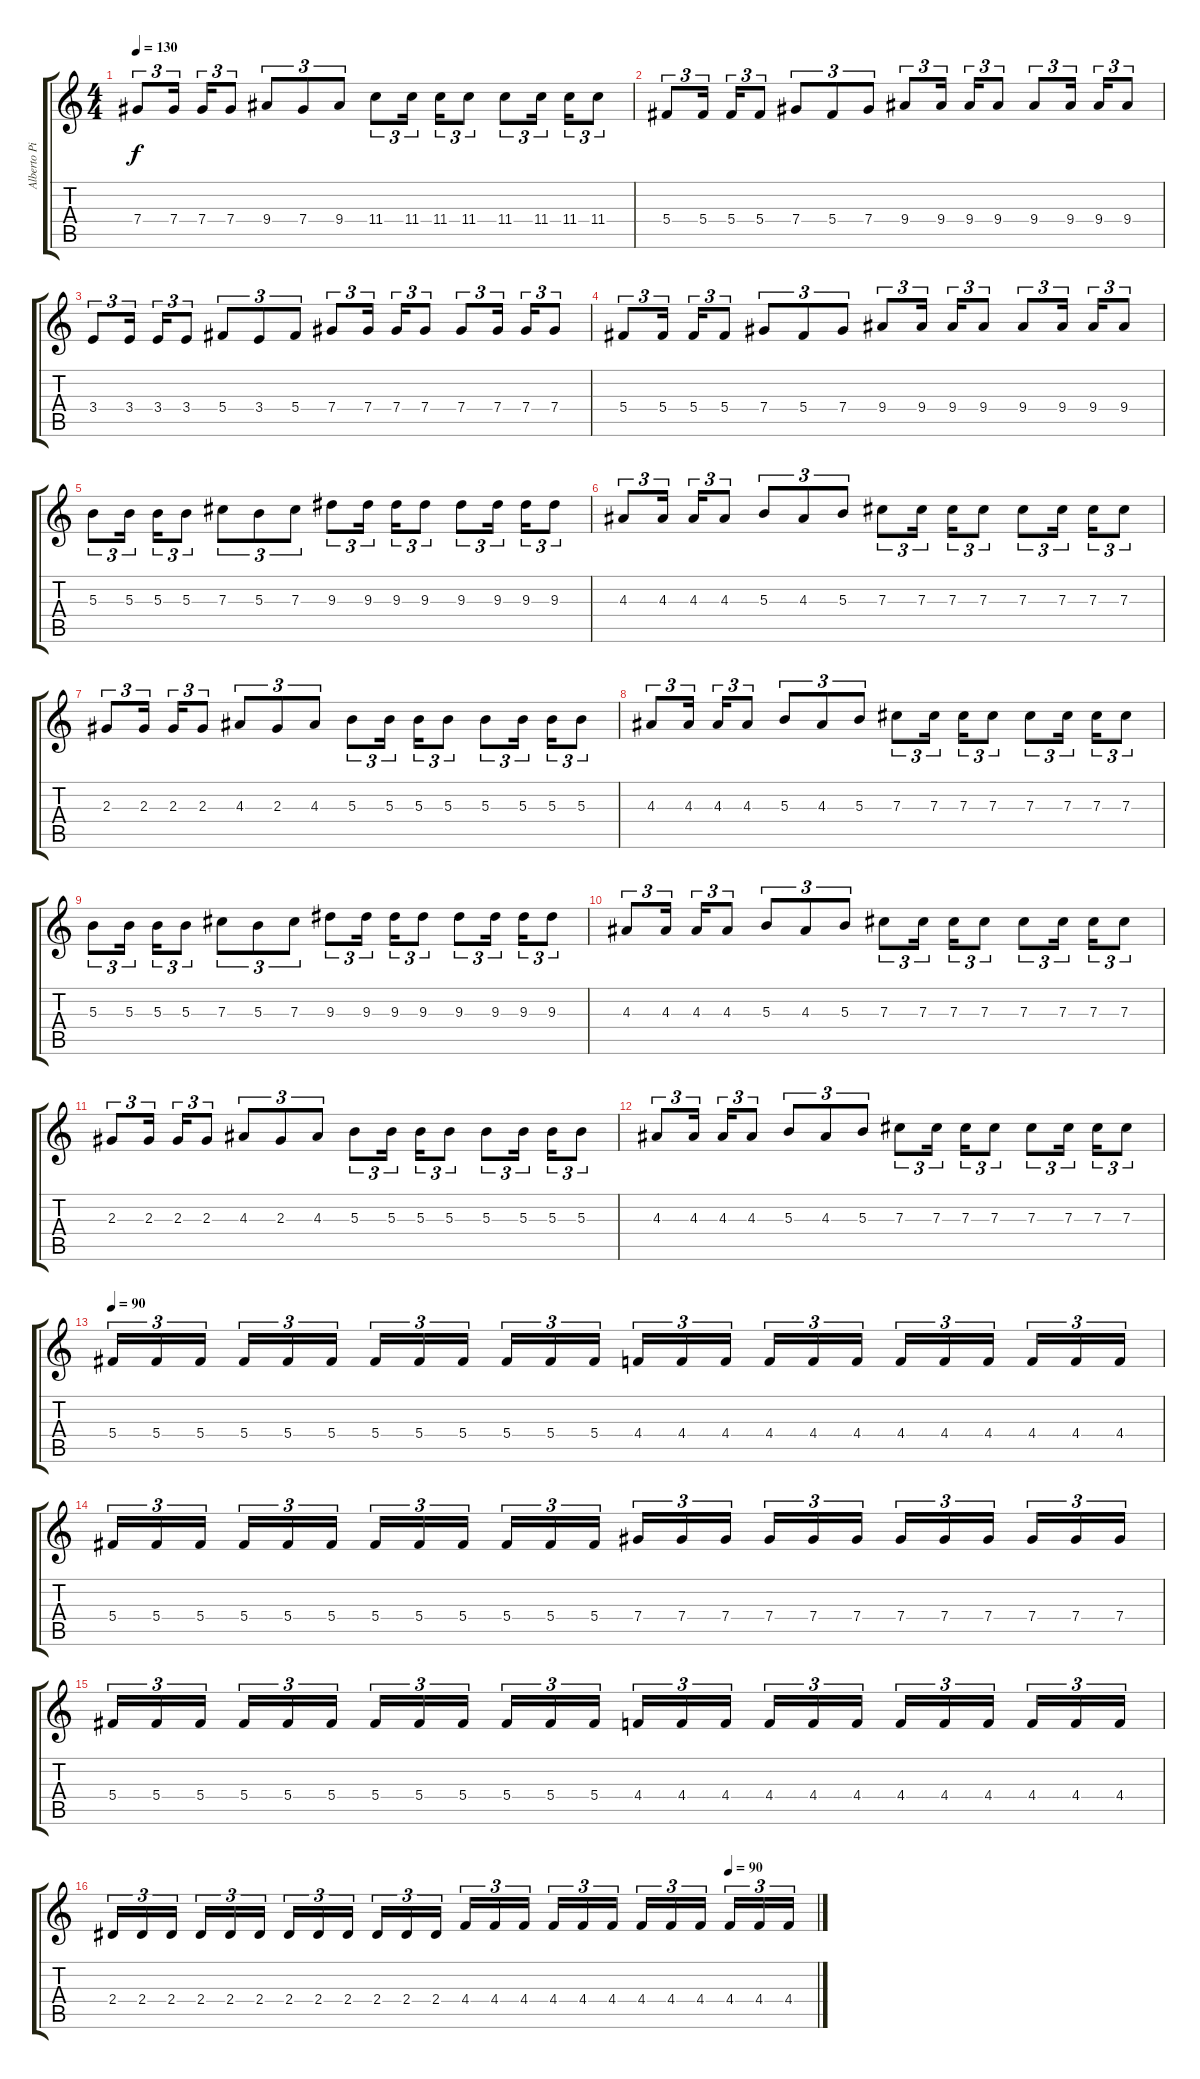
\track ("Alberto Pimentel" "Alberto Pi") {instrument distortionguitar}
\staff {score tabs}
\tuning (Eb4 Bb3 Gb3 Db3 Ab2 Eb2) {hide}
\ts (4 4)
\tempo 130
\clef g2
\ks c
7.4.8{tu (3 2) dy f} 7.4.16{tu (3 2)} 7.4.16{tu (3 2)} 7.4.8{tu (3 2)} 9.4.8{tu (3 2)} 7.4.8{tu (3 2)} 9.4.8{tu (3 2)} 11.4.8{tu (3 2)} 11.4.16{tu (3 2)} 11.4.16{tu (3 2)} 11.4.8{tu (3 2)} 11.4.8{tu (3 2)} 11.4.16{tu (3 2)} 11.4.16{tu (3 2)} 11.4.8{tu (3 2)} |
5.4.8{tu (3 2)} 5.4.16{tu (3 2)} 5.4.16{tu (3 2)} 5.4.8{tu (3 2)} 7.4.8{tu (3 2)} 5.4.8{tu (3 2)} 7.4.8{tu (3 2)} 9.4.8{tu (3 2)} 9.4.16{tu (3 2)} 9.4.16{tu (3 2)} 9.4.8{tu (3 2)} 9.4.8{tu (3 2)} 9.4.16{tu (3 2)} 9.4.16{tu (3 2)} 9.4.8{tu (3 2)} |
3.4.8{tu (3 2)} 3.4.16{tu (3 2)} 3.4.16{tu (3 2)} 3.4.8{tu (3 2)} 5.4.8{tu (3 2)} 3.4.8{tu (3 2)} 5.4.8{tu (3 2)} 7.4.8{tu (3 2)} 7.4.16{tu (3 2)} 7.4.16{tu (3 2)} 7.4.8{tu (3 2)} 7.4.8{tu (3 2)} 7.4.16{tu (3 2)} 7.4.16{tu (3 2)} 7.4.8{tu (3 2)} |
5.4.8{tu (3 2)} 5.4.16{tu (3 2)} 5.4.16{tu (3 2)} 5.4.8{tu (3 2)} 7.4.8{tu (3 2)} 5.4.8{tu (3 2)} 7.4.8{tu (3 2)} 9.4.8{tu (3 2)} 9.4.16{tu (3 2)} 9.4.16{tu (3 2)} 9.4.8{tu (3 2)} 9.4.8{tu (3 2)} 9.4.16{tu (3 2)} 9.4.16{tu (3 2)} 9.4.8{tu (3 2)} |
5.3.8{tu (3 2)} 5.3.16{tu (3 2)} 5.3.16{tu (3 2)} 5.3.8{tu (3 2)} 7.3.8{tu (3 2)} 5.3.8{tu (3 2)} 7.3.8{tu (3 2)} 9.3.8{tu (3 2)} 9.3.16{tu (3 2)} 9.3.16{tu (3 2)} 9.3.8{tu (3 2)} 9.3.8{tu (3 2)} 9.3.16{tu (3 2)} 9.3.16{tu (3 2)} 9.3.8{tu (3 2)} |
4.3.8{tu (3 2)} 4.3.16{tu (3 2)} 4.3.16{tu (3 2)} 4.3.8{tu (3 2)} 5.3.8{tu (3 2)} 4.3.8{tu (3 2)} 5.3.8{tu (3 2)} 7.3.8{tu (3 2)} 7.3.16{tu (3 2)} 7.3.16{tu (3 2)} 7.3.8{tu (3 2)} 7.3.8{tu (3 2)} 7.3.16{tu (3 2)} 7.3.16{tu (3 2)} 7.3.8{tu (3 2)} |
2.3.8{tu (3 2)} 2.3.16{tu (3 2)} 2.3.16{tu (3 2)} 2.3.8{tu (3 2)} 4.3.8{tu (3 2)} 2.3.8{tu (3 2)} 4.3.8{tu (3 2)} 5.3.8{tu (3 2)} 5.3.16{tu (3 2)} 5.3.16{tu (3 2)} 5.3.8{tu (3 2)} 5.3.8{tu (3 2)} 5.3.16{tu (3 2)} 5.3.16{tu (3 2)} 5.3.8{tu (3 2)} |
4.3.8{tu (3 2)} 4.3.16{tu (3 2)} 4.3.16{tu (3 2)} 4.3.8{tu (3 2)} 5.3.8{tu (3 2)} 4.3.8{tu (3 2)} 5.3.8{tu (3 2)} 7.3.8{tu (3 2)} 7.3.16{tu (3 2)} 7.3.16{tu (3 2)} 7.3.8{tu (3 2)} 7.3.8{tu (3 2)} 7.3.16{tu (3 2)} 7.3.16{tu (3 2)} 7.3.8{tu (3 2)} |
5.3.8{tu (3 2)} 5.3.16{tu (3 2)} 5.3.16{tu (3 2)} 5.3.8{tu (3 2)} 7.3.8{tu (3 2)} 5.3.8{tu (3 2)} 7.3.8{tu (3 2)} 9.3.8{tu (3 2)} 9.3.16{tu (3 2)} 9.3.16{tu (3 2)} 9.3.8{tu (3 2)} 9.3.8{tu (3 2)} 9.3.16{tu (3 2)} 9.3.16{tu (3 2)} 9.3.8{tu (3 2)} |
4.3.8{tu (3 2)} 4.3.16{tu (3 2)} 4.3.16{tu (3 2)} 4.3.8{tu (3 2)} 5.3.8{tu (3 2)} 4.3.8{tu (3 2)} 5.3.8{tu (3 2)} 7.3.8{tu (3 2)} 7.3.16{tu (3 2)} 7.3.16{tu (3 2)} 7.3.8{tu (3 2)} 7.3.8{tu (3 2)} 7.3.16{tu (3 2)} 7.3.16{tu (3 2)} 7.3.8{tu (3 2)} |
2.3.8{tu (3 2)} 2.3.16{tu (3 2)} 2.3.16{tu (3 2)} 2.3.8{tu (3 2)} 4.3.8{tu (3 2)} 2.3.8{tu (3 2)} 4.3.8{tu (3 2)} 5.3.8{tu (3 2)} 5.3.16{tu (3 2)} 5.3.16{tu (3 2)} 5.3.8{tu (3 2)} 5.3.8{tu (3 2)} 5.3.16{tu (3 2)} 5.3.16{tu (3 2)} 5.3.8{tu (3 2)} |
4.3.8{tu (3 2)} 4.3.16{tu (3 2)} 4.3.16{tu (3 2)} 4.3.8{tu (3 2)} 5.3.8{tu (3 2)} 4.3.8{tu (3 2)} 5.3.8{tu (3 2)} 7.3.8{tu (3 2)} 7.3.16{tu (3 2)} 7.3.16{tu (3 2)} 7.3.8{tu (3 2)} 7.3.8{tu (3 2)} 7.3.16{tu (3 2)} 7.3.16{tu (3 2)} 7.3.8{tu (3 2)} |
\tempo 90
5.4.16{tu (3 2)} 5.4.16{tu (3 2)} 5.4.16{tu (3 2)} 5.4.16{tu (3 2)} 5.4.16{tu (3 2)} 5.4.16{tu (3 2)} 5.4.16{tu (3 2)} 5.4.16{tu (3 2)} 5.4.16{tu (3 2)} 5.4.16{tu (3 2)} 5.4.16{tu (3 2)} 5.4.16{tu (3 2)} 4.4.16{tu (3 2)} 4.4.16{tu (3 2)} 4.4.16{tu (3 2)} 4.4.16{tu (3 2)} 4.4.16{tu (3 2)} 4.4.16{tu (3 2)} 4.4.16{tu (3 2)} 4.4.16{tu (3 2)} 4.4.16{tu (3 2)} 4.4.16{tu (3 2)} 4.4.16{tu (3 2)} 4.4.16{tu (3 2)} |
5.4.16{tu (3 2)} 5.4.16{tu (3 2)} 5.4.16{tu (3 2)} 5.4.16{tu (3 2)} 5.4.16{tu (3 2)} 5.4.16{tu (3 2)} 5.4.16{tu (3 2)} 5.4.16{tu (3 2)} 5.4.16{tu (3 2)} 5.4.16{tu (3 2)} 5.4.16{tu (3 2)} 5.4.16{tu (3 2)} 7.4.16{tu (3 2)} 7.4.16{tu (3 2)} 7.4.16{tu (3 2)} 7.4.16{tu (3 2)} 7.4.16{tu (3 2)} 7.4.16{tu (3 2)} 7.4.16{tu (3 2)} 7.4.16{tu (3 2)} 7.4.16{tu (3 2)} 7.4.16{tu (3 2)} 7.4.16{tu (3 2)} 7.4.16{tu (3 2)} |
5.4.16{tu (3 2)} 5.4.16{tu (3 2)} 5.4.16{tu (3 2)} 5.4.16{tu (3 2)} 5.4.16{tu (3 2)} 5.4.16{tu (3 2)} 5.4.16{tu (3 2)} 5.4.16{tu (3 2)} 5.4.16{tu (3 2)} 5.4.16{tu (3 2)} 5.4.16{tu (3 2)} 5.4.16{tu (3 2)} 4.4.16{tu (3 2)} 4.4.16{tu (3 2)} 4.4.16{tu (3 2)} 4.4.16{tu (3 2)} 4.4.16{tu (3 2)} 4.4.16{tu (3 2)} 4.4.16{tu (3 2)} 4.4.16{tu (3 2)} 4.4.16{tu (3 2)} 4.4.16{tu (3 2)} 4.4.16{tu (3 2)} 4.4.16{tu (3 2)} |
\tempo (90 0.875)
2.4.16{tu (3 2)} 2.4.16{tu (3 2)} 2.4.16{tu (3 2)} 2.4.16{tu (3 2)} 2.4.16{tu (3 2)} 2.4.16{tu (3 2)} 2.4.16{tu (3 2)} 2.4.16{tu (3 2)} 2.4.16{tu (3 2)} 2.4.16{tu (3 2)} 2.4.16{tu (3 2)} 2.4.16{tu (3 2)} 4.4.16{tu (3 2)} 4.4.16{tu (3 2)} 4.4.16{tu (3 2)} 4.4.16{tu (3 2)} 4.4.16{tu (3 2)} 4.4.16{tu (3 2)} 4.4.16{tu (3 2)} 4.4.16{tu (3 2)} 4.4.16{tu (3 2)} 4.4.16{tu (3 2)} 4.4.16{tu (3 2)} 4.4.16{tu (3 2)}
